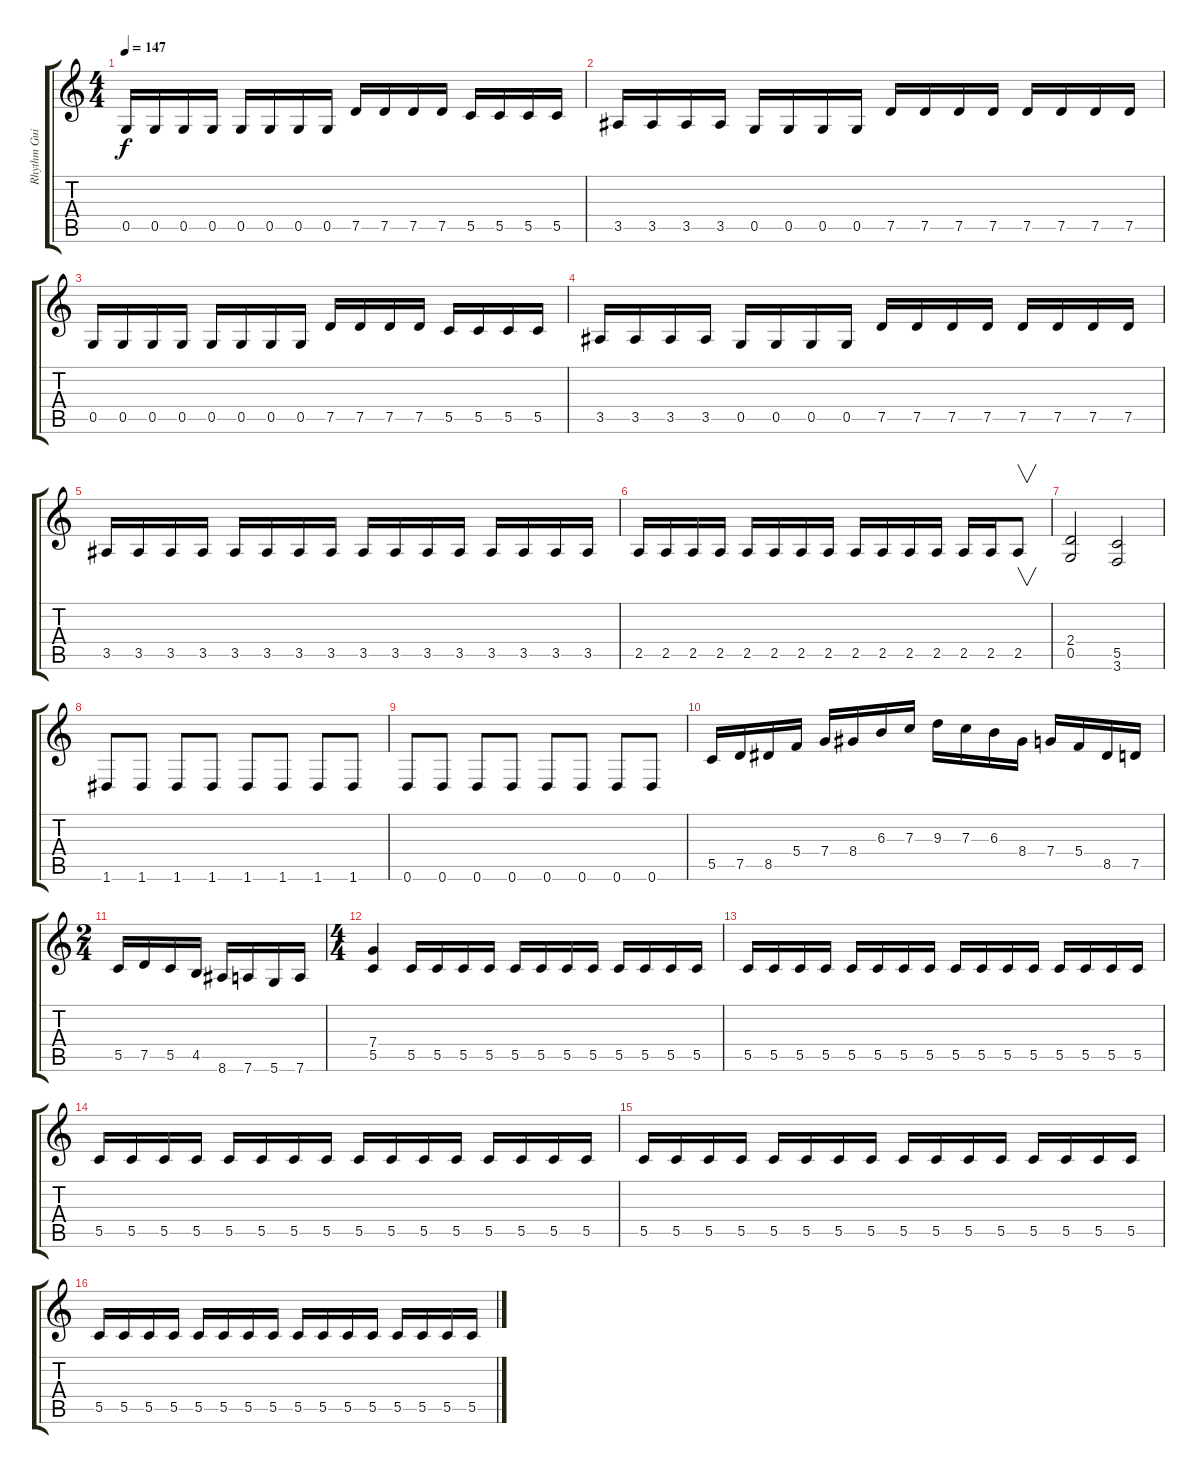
\track ("Rhythm Guitar" "Rhythm Gui") {instrument distortionguitar}
\staff {score tabs}
\tuning (D4 A3 F3 C3 G2 D2) {hide}
\ts (4 4)
\tempo 147
\clef g2
\ks c
0.5.16{dy f} 0.5.16 0.5.16 0.5.16 0.5.16 0.5.16 0.5.16 0.5.16 7.5.16 7.5.16 7.5.16 7.5.16 5.5.16 5.5.16 5.5.16 5.5.16 |
3.5.16 3.5.16 3.5.16 3.5.16 0.5.16 0.5.16 0.5.16 0.5.16 7.5.16 7.5.16 7.5.16 7.5.16 7.5.16 7.5.16 7.5.16 7.5.16 |
0.5.16 0.5.16 0.5.16 0.5.16 0.5.16 0.5.16 0.5.16 0.5.16 7.5.16 7.5.16 7.5.16 7.5.16 5.5.16 5.5.16 5.5.16 5.5.16 |
3.5.16 3.5.16 3.5.16 3.5.16 0.5.16 0.5.16 0.5.16 0.5.16 7.5.16 7.5.16 7.5.16 7.5.16 7.5.16 7.5.16 7.5.16 7.5.16 |
3.5.16 3.5.16 3.5.16 3.5.16 3.5.16 3.5.16 3.5.16 3.5.16 3.5.16 3.5.16 3.5.16 3.5.16 3.5.16 3.5.16 3.5.16 3.5.16 |
2.5.16 2.5.16 2.5.16 2.5.16 2.5.16 2.5.16 2.5.16 2.5.16 2.5.16 2.5.16 2.5.16 2.5.16 2.5.16 2.5.16 2.5.8{v} |
(2.4 0.5).2 (5.5 3.6).2 |
1.6.8 1.6.8 1.6.8 1.6.8 1.6.8 1.6.8 1.6.8 1.6.8 |
0.6.8 0.6.8 0.6.8 0.6.8 0.6.8 0.6.8 0.6.8 0.6.8 |
5.5.16 7.5.16 8.5.16 5.4.16 7.4.16 8.4.16 6.3.16 7.3.16 9.3.16 7.3.16 6.3.16 8.4.16 7.4.16 5.4.16 8.5.16 7.5.16 |
\ts (2 4)
5.5.16 7.5.16 5.5.16 4.5.16 8.6.16 7.6.16 5.6.16 7.6.16 |
\ts (4 4)
(7.4 5.5).4 5.5.16 5.5.16 5.5.16 5.5.16 5.5.16 5.5.16 5.5.16 5.5.16 5.5.16 5.5.16 5.5.16 5.5.16 |
5.5.16 5.5.16 5.5.16 5.5.16 5.5.16 5.5.16 5.5.16 5.5.16 5.5.16 5.5.16 5.5.16 5.5.16 5.5.16 5.5.16 5.5.16 5.5.16 |
5.5.16 5.5.16 5.5.16 5.5.16 5.5.16 5.5.16 5.5.16 5.5.16 5.5.16 5.5.16 5.5.16 5.5.16 5.5.16 5.5.16 5.5.16 5.5.16 |
5.5.16 5.5.16 5.5.16 5.5.16 5.5.16 5.5.16 5.5.16 5.5.16 5.5.16 5.5.16 5.5.16 5.5.16 5.5.16 5.5.16 5.5.16 5.5.16 |
5.5.16 5.5.16 5.5.16 5.5.16 5.5.16 5.5.16 5.5.16 5.5.16 5.5.16 5.5.16 5.5.16 5.5.16 5.5.16 5.5.16 5.5.16 5.5.16
